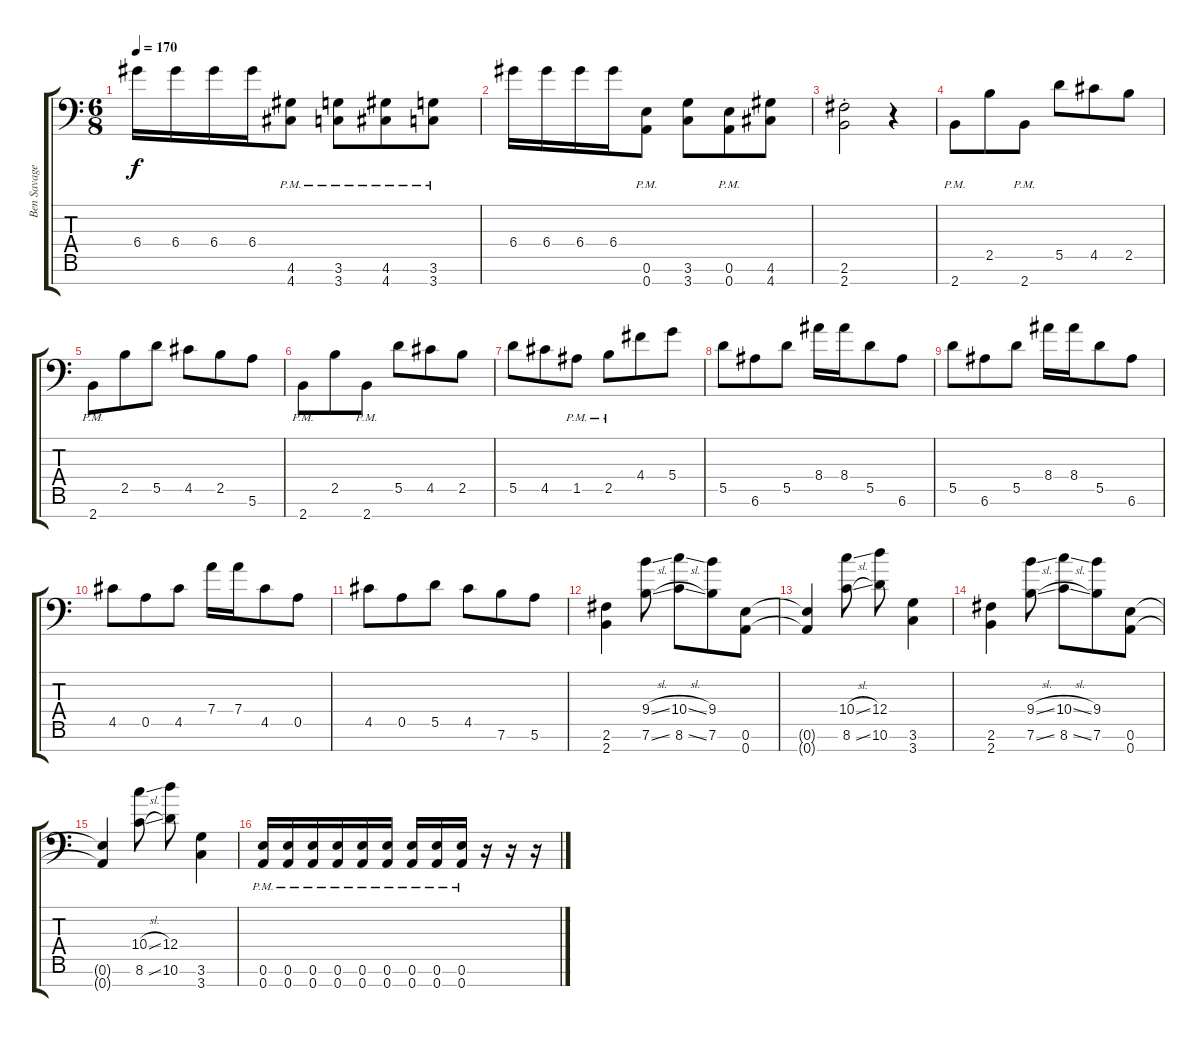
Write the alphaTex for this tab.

\track ("Ben Savage" "Ben Savage") {instrument distortionguitar}
\staff {score tabs}
\tuning (E4 B3 G3 D3 A2 E2 A1) {hide}
\ts (6 8)
\tempo 170
\clef f4
\ks c
6.4.16{dy f} 6.4.16 6.4.16 6.4.16 (4.6{pm} 4.7{pm}).8 (3.6{pm} 3.7{pm}).8 (4.6{pm} 4.7{pm}).8 (3.6{pm} 3.7{pm}).8 |
6.4.16 6.4.16 6.4.16 6.4.16 (0.6{pm} 0.7{pm}).8 (3.6 3.7).8 (0.6{pm} 0.7{pm}).8 (4.6 4.7).8 |
(2.6{st} 2.7{st}).2 r.4 |
2.7{pm}.8 2.5.8 2.7{pm}.8 5.5.8 4.5.8 2.5.8 |
2.7{pm}.8 2.5.8 5.5.8 4.5.8 2.5.8 5.6.8 |
2.7{pm}.8 2.5.8 2.7{pm}.8 5.5.8 4.5.8 2.5.8 |
5.5.8 4.5.8 1.5{pm}.8 2.5{pm}.8 4.4.8 5.4.8 |
5.5.8 6.6.8 5.5.8 8.4.16 8.4.16 5.5.8 6.6.8 |
5.5.8 6.6.8 5.5.8 8.4.16 8.4.16 5.5.8 6.6.8 |
4.5.8 0.5.8 4.5.8 7.4.16 7.4.16 4.5.8 0.5.8 |
4.5.8 0.5.8 5.5.8 4.5.8 7.6.8 5.6.8 |
(2.6 2.7).4 (9.4{sl} 7.6{sl}).8 (10.4{sl} 8.6{sl}).8 (9.4 7.6).8 (0.6 0.7).8 |
(0.6{t} 0.7{t}).4 (10.4{sl} 8.6{sl}).8 (12.4 10.6).8 (3.6 3.7).4 |
(2.6 2.7).4 (9.4{sl} 7.6{sl}).8 (10.4{sl} 8.6{sl}).8 (9.4 7.6).8 (0.6 0.7).8 |
(0.6{t} 0.7{t}).4 (10.4{sl} 8.6{sl}).8 (12.4 10.6).8 (3.6 3.7).4 |
(0.6{pm} 0.7{pm}).16 (0.6{pm} 0.7{pm}).16 (0.6{pm} 0.7{pm}).16 (0.6{pm} 0.7{pm}).16 (0.6{pm} 0.7{pm}).16 (0.6{pm} 0.7{pm}).16 (0.6{pm} 0.7{pm}).16 (0.6{pm} 0.7{pm}).16 (0.6{pm} 0.7{pm}).16 r.16 r.16 r.16
